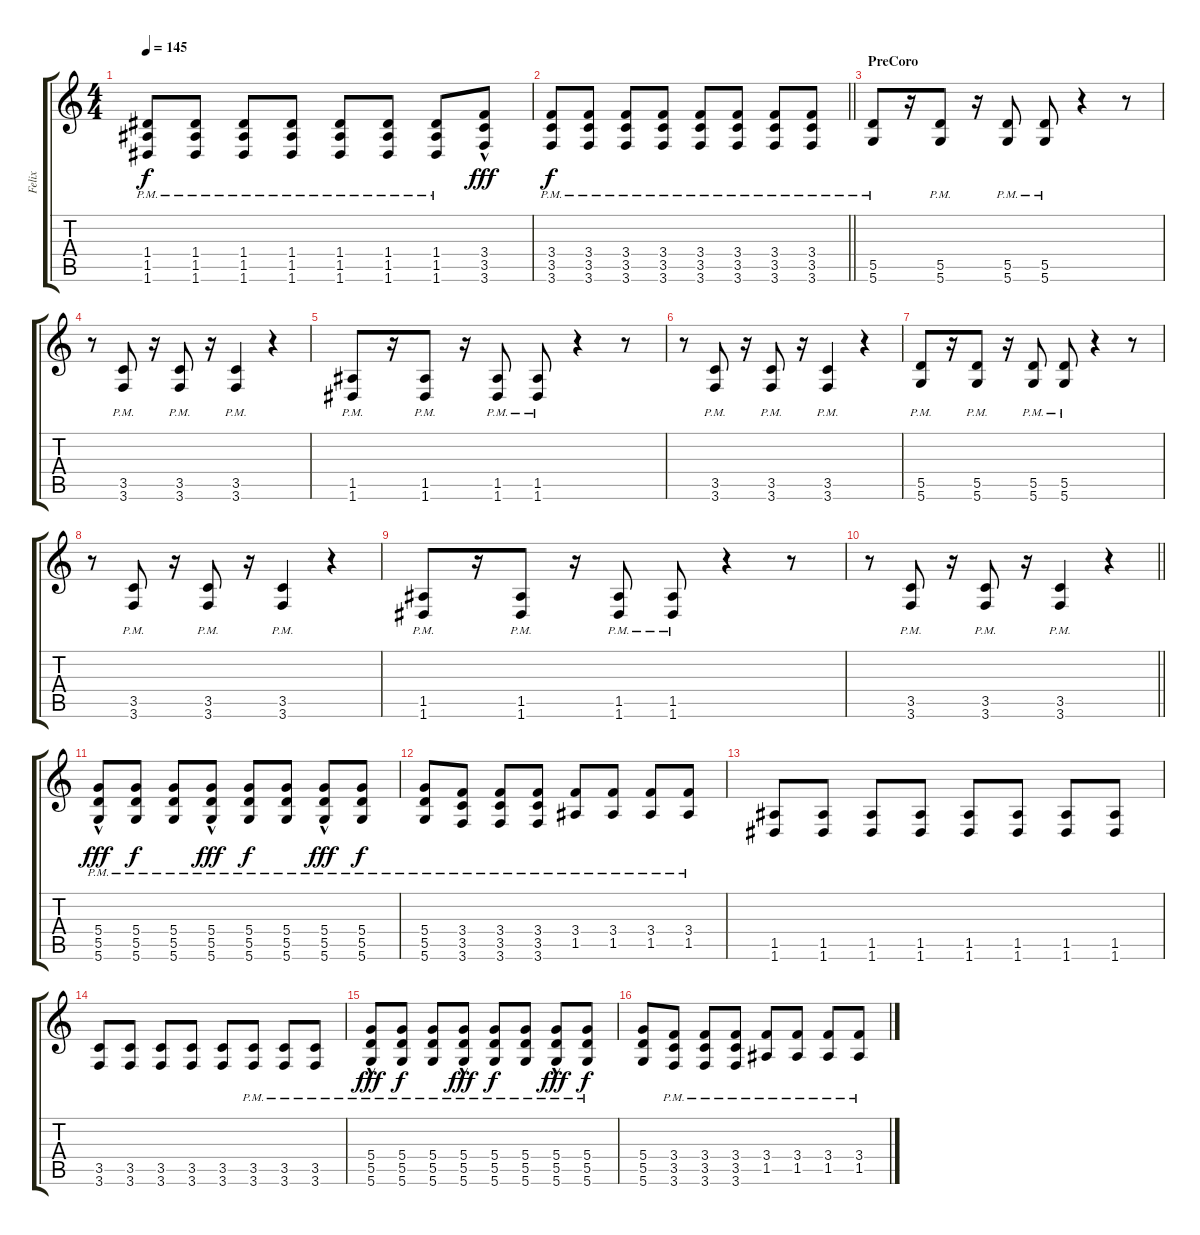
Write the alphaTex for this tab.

\track ("Felix" "Felix") {instrument distortionguitar}
\staff {score tabs}
\tuning (E4 B3 G3 D3 A2 D2) {hide}
\ts (4 4)
\tempo 145
\clef g2
\ks c
(1.4{pm} 1.5{pm} 1.6{pm}).8{dy f} (1.4{pm} 1.5{pm} 1.6{pm}).8 (1.4{pm} 1.5{pm} 1.6{pm}).8 (1.4{pm} 1.5{pm} 1.6{pm}).8 (1.4{pm} 1.5{pm} 1.6{pm}).8 (1.4{pm} 1.5{pm} 1.6{pm}).8 (1.4{pm} 1.5{pm} 1.6{pm}).8 (3.4{hac} 3.5 3.6).8{dy fff} |
\barLineRight lightlight
(3.4{pm} 3.5{pm} 3.6{pm}).8{dy f} (3.4{pm} 3.5{pm} 3.6{pm}).8 (3.4{pm} 3.5{pm} 3.6{pm}).8 (3.4{pm} 3.5{pm} 3.6{pm}).8 (3.4{pm} 3.5{pm} 3.6{pm}).8 (3.4{pm} 3.5{pm} 3.6{pm}).8 (3.4{pm} 3.5{pm} 3.6{pm}).8 (3.4{pm} 3.5{pm} 3.6{pm}).8 |
\section ("" "PreCoro")
(5.5{pm} 5.6{pm}).8 r.16 (5.5{pm} 5.6{pm}).8 r.16 (5.5{pm} 5.6{pm}).8 (5.5{pm} 5.6{pm}).8 r.4 r.8 |
r.8 (3.5{pm} 3.6{pm}).8 r.16 (3.5{pm} 3.6{pm}).8 r.16 (3.5{pm} 3.6{pm}).4 r.4 |
(1.5{pm} 1.6{pm}).8 r.16 (1.5{pm} 1.6{pm}).8 r.16 (1.5{pm} 1.6{pm}).8 (1.5{pm} 1.6{pm}).8 r.4 r.8 |
r.8 (3.5{pm} 3.6{pm}).8 r.16 (3.5{pm} 3.6{pm}).8 r.16 (3.5{pm} 3.6{pm}).4 r.4 |
(5.5{pm} 5.6{pm}).8 r.16 (5.5{pm} 5.6{pm}).8 r.16 (5.5{pm} 5.6{pm}).8 (5.5{pm} 5.6{pm}).8 r.4 r.8 |
r.8 (3.5{pm} 3.6{pm}).8 r.16 (3.5{pm} 3.6{pm}).8 r.16 (3.5{pm} 3.6{pm}).4 r.4 |
(1.5{pm} 1.6{pm}).8 r.16 (1.5{pm} 1.6{pm}).8 r.16 (1.5{pm} 1.6{pm}).8 (1.5{pm} 1.6{pm}).8 r.4 r.8 |
\barLineRight lightlight
r.8 (3.5{pm} 3.6{pm}).8 r.16 (3.5{pm} 3.6{pm}).8 r.16 (3.5{pm} 3.6{pm}).4 r.4 |
(5.4{hac pm} 5.5{hac pm} 5.6{hac pm}).8{dy fff} (5.4{pm} 5.5{pm} 5.6{pm}).8{dy f} (5.4{pm} 5.5{pm} 5.6{pm}).8 (5.4{hac pm} 5.5{hac pm} 5.6{hac pm}).8{dy fff} (5.4{pm} 5.5{pm} 5.6{pm}).8{dy f} (5.4{pm} 5.5{pm} 5.6{pm}).8 (5.4{hac pm} 5.5{hac pm} 5.6{hac pm}).8{dy fff} (5.4{pm} 5.5{pm} 5.6{pm}).8{dy f} |
(5.4{pm} 5.5{pm} 5.6{pm}).8 (3.4{pm} 3.5{pm} 3.6{pm}).8 (3.4{pm} 3.5{pm} 3.6{pm}).8 (3.4{pm} 3.5{pm} 3.6{pm}).8 (3.4{pm} 1.5{pm}).8 (3.4{pm} 1.5{pm}).8 (3.4{pm} 1.5{pm}).8 (3.4{pm} 1.5{pm}).8 |
(1.5 1.6).8 (1.5 1.6).8 (1.5 1.6).8 (1.5 1.6).8 (1.5 1.6).8 (1.5 1.6).8 (1.5 1.6).8 (1.5 1.6).8 |
(3.5 3.6).8 (3.5 3.6).8 (3.5 3.6).8 (3.5 3.6).8 (3.5 3.6).8 (3.5{pm} 3.6{pm}).8 (3.5{pm} 3.6{pm}).8 (3.5{pm} 3.6{pm}).8 |
(5.4{hac pm} 5.5{hac pm} 5.6{hac pm}).8{dy fff} (5.4{pm} 5.5{pm} 5.6{pm}).8{dy f} (5.4{pm} 5.5{pm} 5.6{pm}).8 (5.4{hac pm} 5.5{hac pm} 5.6{hac pm}).8{dy fff} (5.4{pm} 5.5{pm} 5.6{pm}).8{dy f} (5.4{pm} 5.5{pm} 5.6{pm}).8 (5.4{hac pm} 5.5{hac pm} 5.6{hac pm}).8{dy fff} (5.4{pm} 5.5{pm} 5.6{pm}).8{dy f} |
(5.4 5.5 5.6).8 (3.4{pm} 3.5{pm} 3.6{pm}).8 (3.4{pm} 3.5{pm} 3.6{pm}).8 (3.4{pm} 3.5{pm} 3.6{pm}).8 (3.4{pm} 1.5{pm}).8 (3.4{pm} 1.5{pm}).8 (3.4{pm} 1.5{pm}).8 (3.4{pm} 1.5{pm}).8
